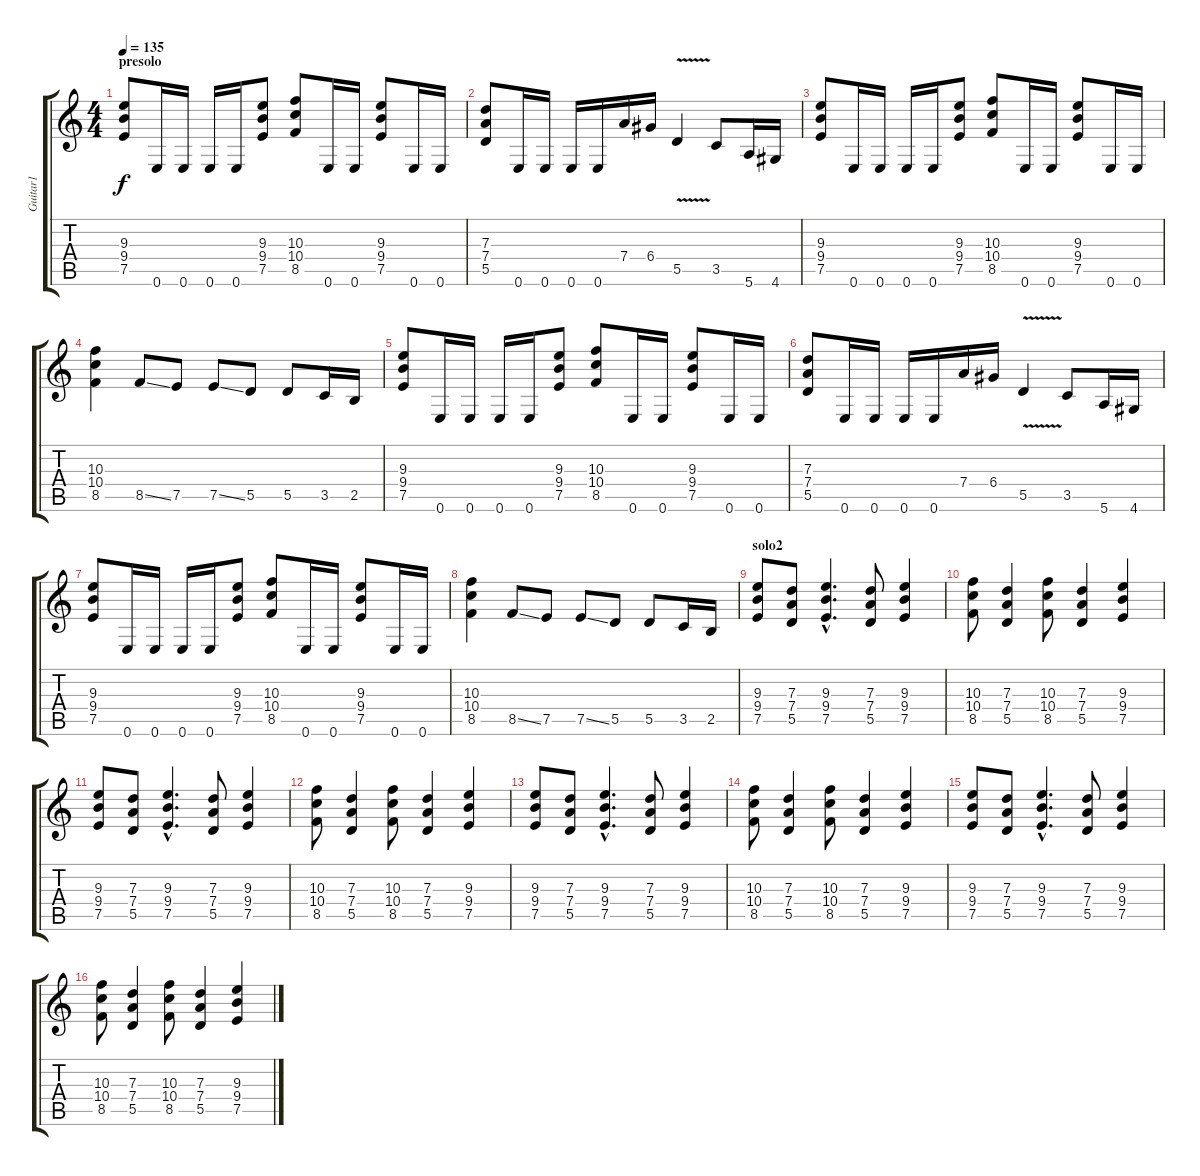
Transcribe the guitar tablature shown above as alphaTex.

\track ("Guitar1" "Guitar1") {instrument overdrivenguitar}
\staff {score tabs}
\tuning (E4 B3 G3 D3 A2 E2) {hide}
\ts (4 4)
\section ("" "presolo")
\tempo 135
\clef g2
\ks c
(9.3 9.4 7.5).8{dy f} 0.6.16 0.6.16 0.6.16 0.6.16 (9.3 9.4 7.5).8 (10.3 10.4 8.5).8 0.6.16 0.6.16 (9.3 9.4 7.5).8 0.6.16 0.6.16 |
(7.3 7.4 5.5).8 0.6.16 0.6.16 0.6.16 0.6.16 7.4.16 6.4.16 5.5{v}.4 3.5.8 5.6.16 4.6.16 |
(9.3 9.4 7.5).8 0.6.16 0.6.16 0.6.16 0.6.16 (9.3 9.4 7.5).8 (10.3 10.4 8.5).8 0.6.16 0.6.16 (9.3 9.4 7.5).8 0.6.16 0.6.16 |
(10.3 10.4 8.5).4 8.5{ss}.8 7.5.8 7.5{ss}.8 5.5.8 5.5.8 3.5.16 2.5.16 |
(9.3 9.4 7.5).8 0.6.16 0.6.16 0.6.16 0.6.16 (9.3 9.4 7.5).8 (10.3 10.4 8.5).8 0.6.16 0.6.16 (9.3 9.4 7.5).8 0.6.16 0.6.16 |
(7.3 7.4 5.5).8 0.6.16 0.6.16 0.6.16 0.6.16 7.4.16 6.4.16 5.5{v}.4 3.5.8 5.6.16 4.6.16 |
(9.3 9.4 7.5).8 0.6.16 0.6.16 0.6.16 0.6.16 (9.3 9.4 7.5).8 (10.3 10.4 8.5).8 0.6.16 0.6.16 (9.3 9.4 7.5).8 0.6.16 0.6.16 |
(10.3 10.4 8.5).4 8.5{ss}.8 7.5.8 7.5{ss}.8 5.5.8 5.5.8 3.5.16 2.5.16 |
\section ("" "solo2")
(9.3 9.4 7.5).8 (7.3 7.4 5.5).8 (9.3{hac} 9.4{hac} 7.5{hac}).4{d} (7.3 7.4 5.5).8 (9.3 9.4 7.5).4 |
(10.3 10.4 8.5).8 (7.3 7.4 5.5).4 (10.3 10.4 8.5).8 (7.3 7.4 5.5).4 (9.3 9.4 7.5).4 |
(9.3 9.4 7.5).8 (7.3 7.4 5.5).8 (9.3{hac} 9.4{hac} 7.5{hac}).4{d} (7.3 7.4 5.5).8 (9.3 9.4 7.5).4 |
(10.3 10.4 8.5).8 (7.3 7.4 5.5).4 (10.3 10.4 8.5).8 (7.3 7.4 5.5).4 (9.3 9.4 7.5).4 |
(9.3 9.4 7.5).8 (7.3 7.4 5.5).8 (9.3{hac} 9.4{hac} 7.5{hac}).4{d} (7.3 7.4 5.5).8 (9.3 9.4 7.5).4 |
(10.3 10.4 8.5).8 (7.3 7.4 5.5).4 (10.3 10.4 8.5).8 (7.3 7.4 5.5).4 (9.3 9.4 7.5).4 |
(9.3 9.4 7.5).8 (7.3 7.4 5.5).8 (9.3{hac} 9.4{hac} 7.5{hac}).4{d} (7.3 7.4 5.5).8 (9.3 9.4 7.5).4 |
(10.3 10.4 8.5).8 (7.3 7.4 5.5).4 (10.3 10.4 8.5).8 (7.3 7.4 5.5).4 (9.3 9.4 7.5).4
